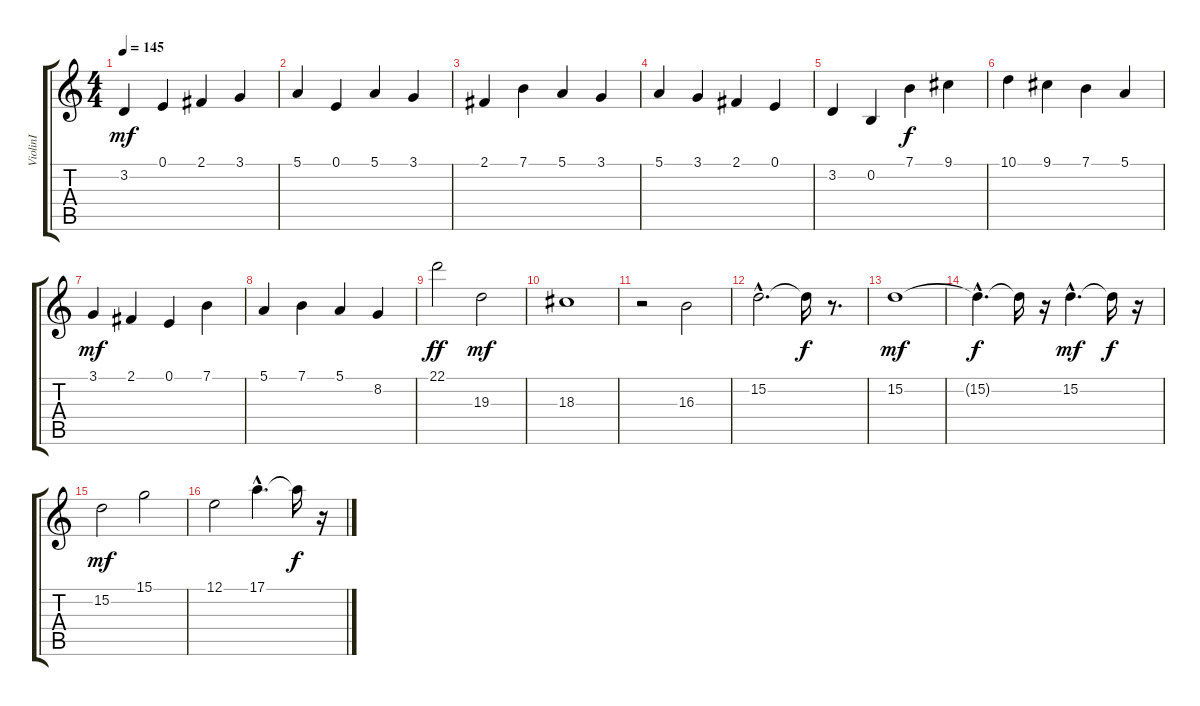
\track ("ViolinⅠ" "ViolinⅠ") {instrument stringensemble1}
\staff {score tabs}
\tuning (E4 B3 G3 D3 A2 E2) {hide}
\ts (4 4)
\tempo 145
\clef g2
\ks c
3.2.4{dy mf} 0.1.4 2.1.4 3.1.4 |
5.1.4 0.1.4 5.1.4 3.1.4 |
2.1.4 7.1.4 5.1.4 3.1.4 |
5.1.4 3.1.4 2.1.4 0.1.4 |
3.2.4 0.2.4 7.1.4{dy f} 9.1.4 |
10.1.4 9.1.4 7.1.4 5.1.4 |
3.1.4{dy mf} 2.1.4 0.1.4 7.1.4 |
5.1.4 7.1.4 5.1.4 8.2.4 |
22.1.2{dy ff} 19.3.2{dy mf} |
18.3.1 |
r.2 16.3.2 |
15.2{hac}.2{d} 15.2{t}.16{dy f} r.8{d} |
15.2.1{dy mf} |
15.2{hac t}.4{d dy f} 15.2{t}.16 r.16 15.2{hac}.4{d dy mf} 15.2{t}.16{dy f} r.16 |
15.2.2{dy mf} 15.1.2 |
12.1.2 17.1{hac}.4{d} 17.1{t}.16{dy f} r.16
